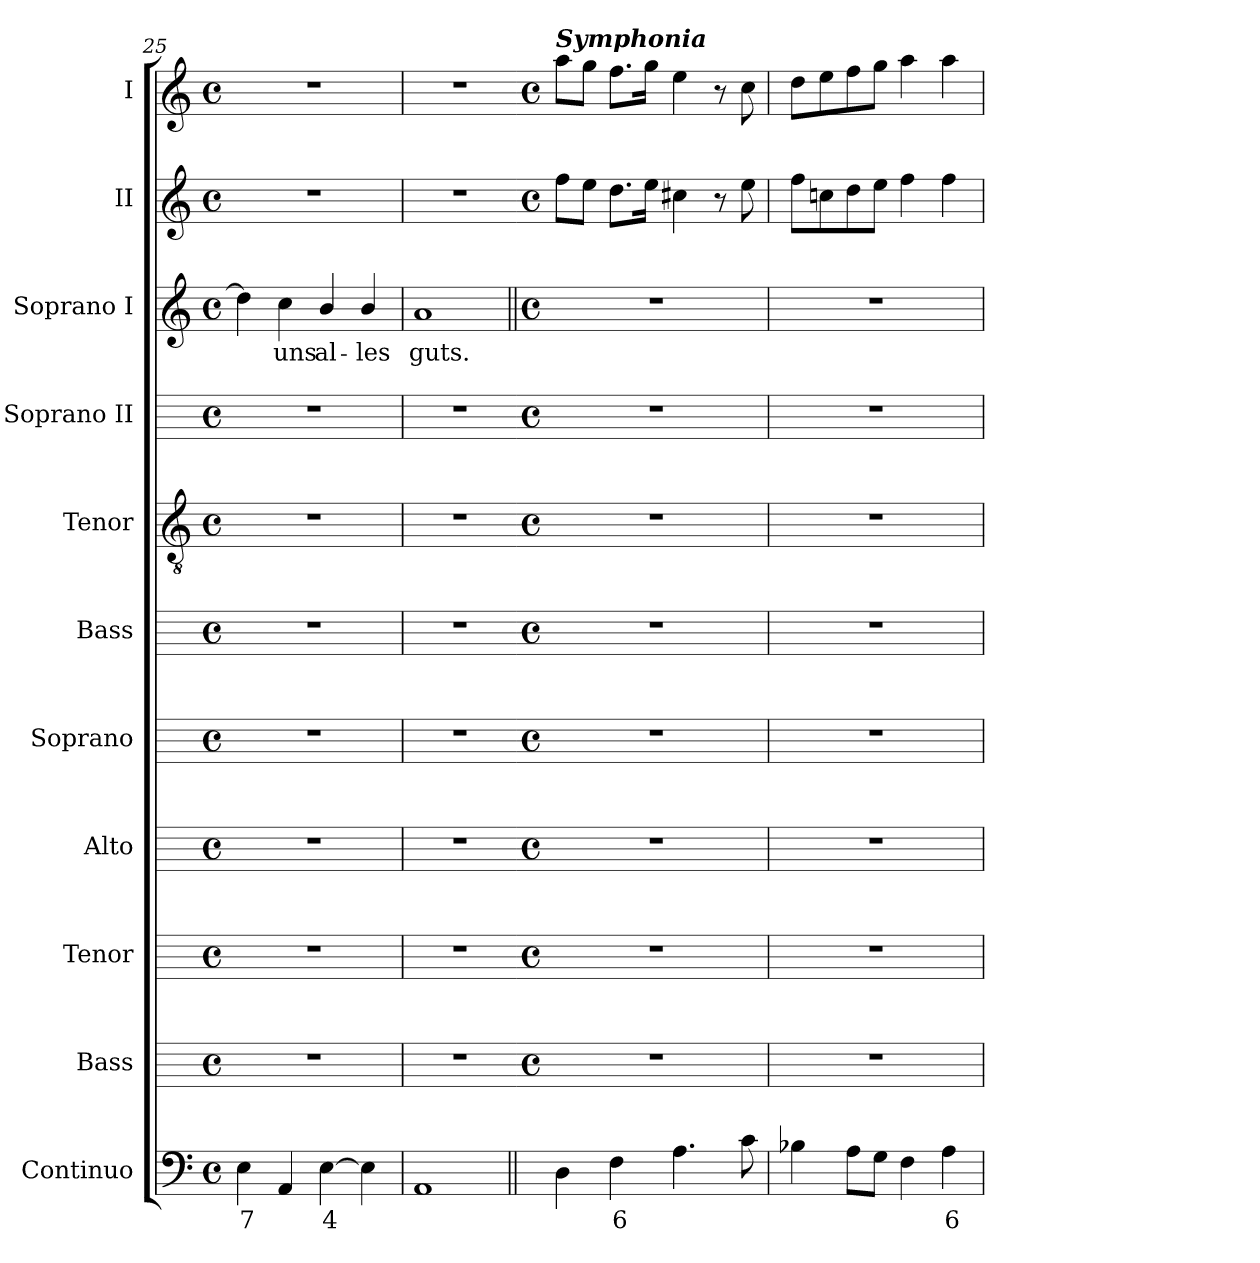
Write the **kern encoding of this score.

**kern	**text	**kern	**kern	**kern	**kern	**kern	**kern	**kern	**kern	**text	**kern	**kern
*part11	*part11	*part10	*part9	*part8	*part7	*part6	*part5	*part4	*part3	*part3	*part2	*part1
*staff11	*staff11	*staff10	*staff9	*staff8	*staff7	*staff6	*staff5	*staff4	*staff3	*staff3	*staff2	*staff1
*I"Continuo	*	*I"Bass	*I"Tenor	*I"Alto	*I"Soprano	*I"Bass	*I"Tenor	*I"Soprano II	*I"Soprano I	*	*I"II	*I"I
*	*	*I'B	*I'T	*I'A	*I'S	*I'B	*I'T	*I'S II	*I'S I	*	*I'II	*I'I
*clefF4	*	*	*	*	*	*	*clefGv2	*	*clefG2	*	*clefG2	*clefG2
*	*	*ITrd4c7	*ITrd4c7	*ITrd4c7	*ITrd4c7	*	*	*	*	*	*	*
*k[]	*	*	*	*	*	*	*k[]	*	*k[]	*	*k[]	*k[]
*C:	*	*	*	*	*	*	*C:	*	*C:	*	*C:	*C:
*M4/4	*	*M4/4	*M4/4	*M4/4	*M4/4	*M4/4	*M4/4	*M4/4	*M4/4	*	*M4/4	*M4/4
*met(c)	*	*met(c)	*met(c)	*met(c)	*met(c)	*met(c)	*met(c)	*met(c)	*met(c)	*	*met(c)	*met(c)
=25	=25	=25	=25	=25	=25	=25	=25	=25	=25	=25	=25	=25
!	!LO:LY:b	!	!	!	!	!	!	!	!	!	!	!
4E	7	1r	1r	1r	1r	1r	1r	1r	4dd]	.	1r	1r
!	!	!	!	!	!	!	!	!	!	!LO:LY:b	!	!
4AA	.	.	.	.	.	.	.	.	4cc	uns	.	.
!	!LO:LY:b	!	!	!	!	!	!	!	!	!LO:LY:b	!	!
[4E	4	.	.	.	.	.	.	.	4b/	al-	.	.
!	!	!	!	!	!	!	!	!	!	!LO:LY:b	!	!
4E]	.	.	.	.	.	.	.	.	4b/	-les	.	.
=26	=26	=26	=26	=26	=26	=26	=26	=26	=26	=26	=26	=26
!	!	!	!	!	!	!	!	!	!	!LO:LY:b	!	!
1AA	.	1r	1r	1r	1r	1r	1r	1r	1a	guts.	1r	1r
!!LO:LB:g=z
=27||	=27	=27	=27	=27	=27	=27	=27	=27	=27||	=27	=27	=27
*	*	*	*	*	*	*	*	*	*	*	*k[]	*k[]
*	*	*	*	*	*	*	*	*	*	*	*C:	*C:
*	*	*M4/4	*M4/4	*M4/4	*M4/4	*M4/4	*M4/4	*M4/4	*M4/4	*	*M4/4	*M4/4
*	*	*met(c)	*met(c)	*met(c)	*met(c)	*met(c)	*met(c)	*met(c)	*met(c)	*	*met(c)	*met(c)
!	!	!	!	!	!	!	!	!	!	!	!	!LO:TX:a:Bi:t=Symphonia
4D	.	1r	1r	1r	1r	1r	1r	1r	1r	.	8ffL	8aaL
.	.	.	.	.	.	.	.	.	.	.	8eeJ	8ggJ
!	!LO:LY:b	!	!	!	!	!	!	!	!	!	!	!
4F	6	.	.	.	.	.	.	.	.	.	8.ddL	8.ffL
.	.	.	.	.	.	.	.	.	.	.	16eeJ	16ggJ
4.A	.	.	.	.	.	.	.	.	.	.	4cc#X	4ee
.	.	.	.	.	.	.	.	.	.	.	8r	8r
8c	.	.	.	.	.	.	.	.	.	.	8ee	8cc
=28	=28	=28	=28	=28	=28	=28	=28	=28	=28	=28	=28	=28
4B-X	.	1r	1r	1r	1r	1r	1r	1r	1r	.	8ffL	8ddL
.	.	.	.	.	.	.	.	.	.	.	8ccn	8ee
8AL	.	.	.	.	.	.	.	.	.	.	8dd	8ff
8GJ	.	.	.	.	.	.	.	.	.	.	8eeJ	8ggJ
4F	.	.	.	.	.	.	.	.	.	.	4ff	4aa
!	!LO:LY:b	!	!	!	!	!	!	!	!	!	!	!
4A	6	.	.	.	.	.	.	.	.	.	4ff	4aa
=	=	=	=	=	=	=	=	=	=	=	=	=
*-	*-	*-	*-	*-	*-	*-	*-	*-	*-	*-	*-	*-
